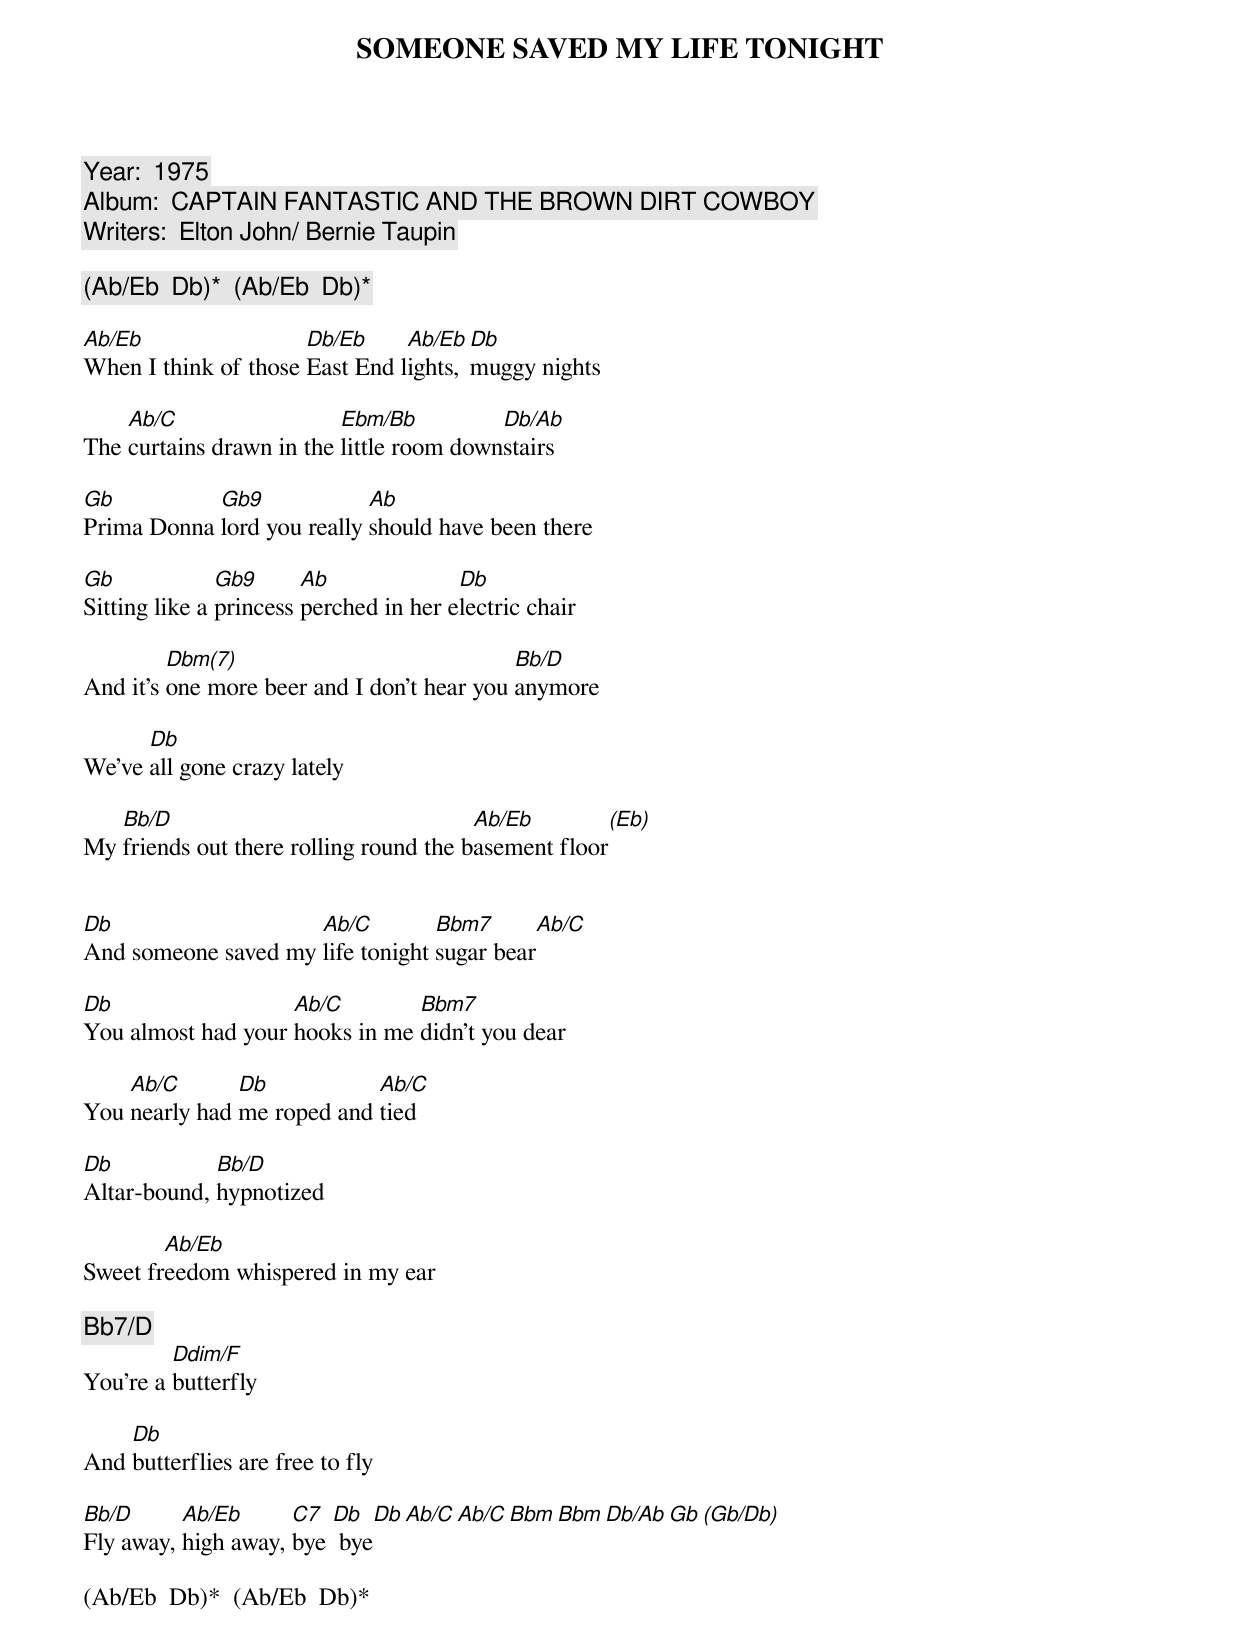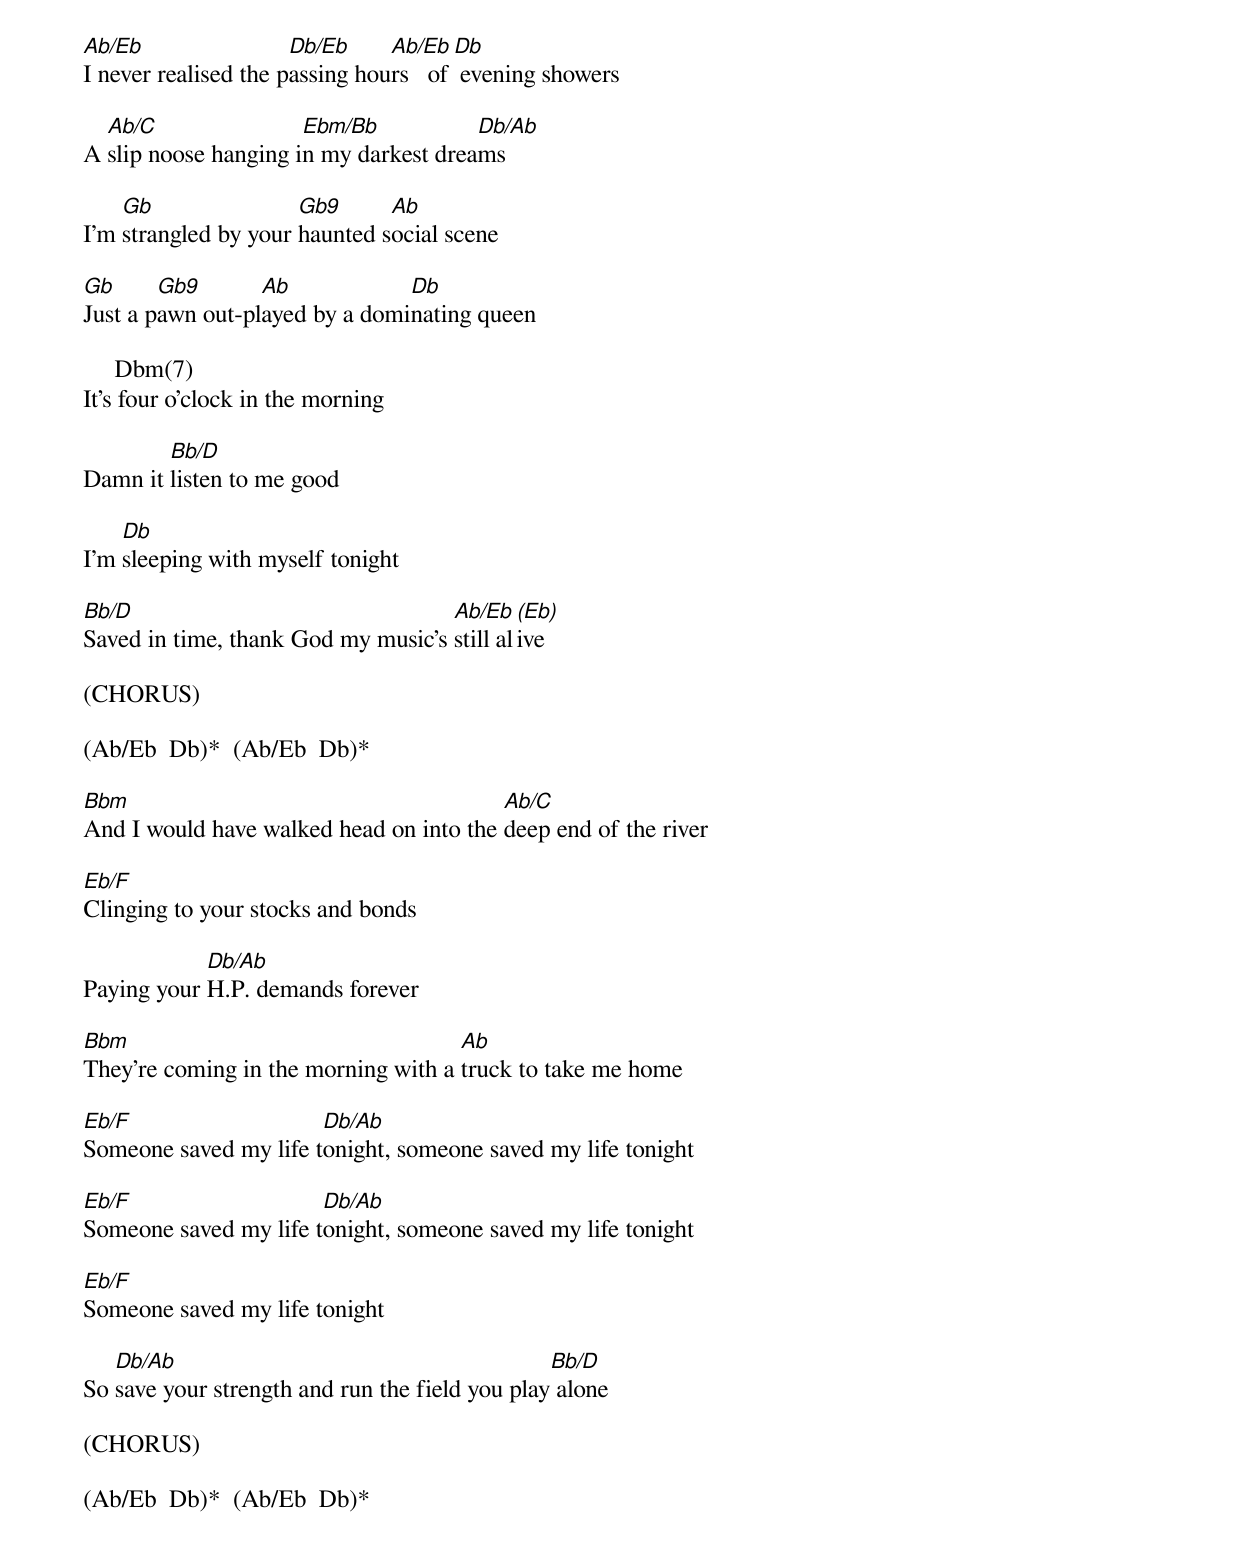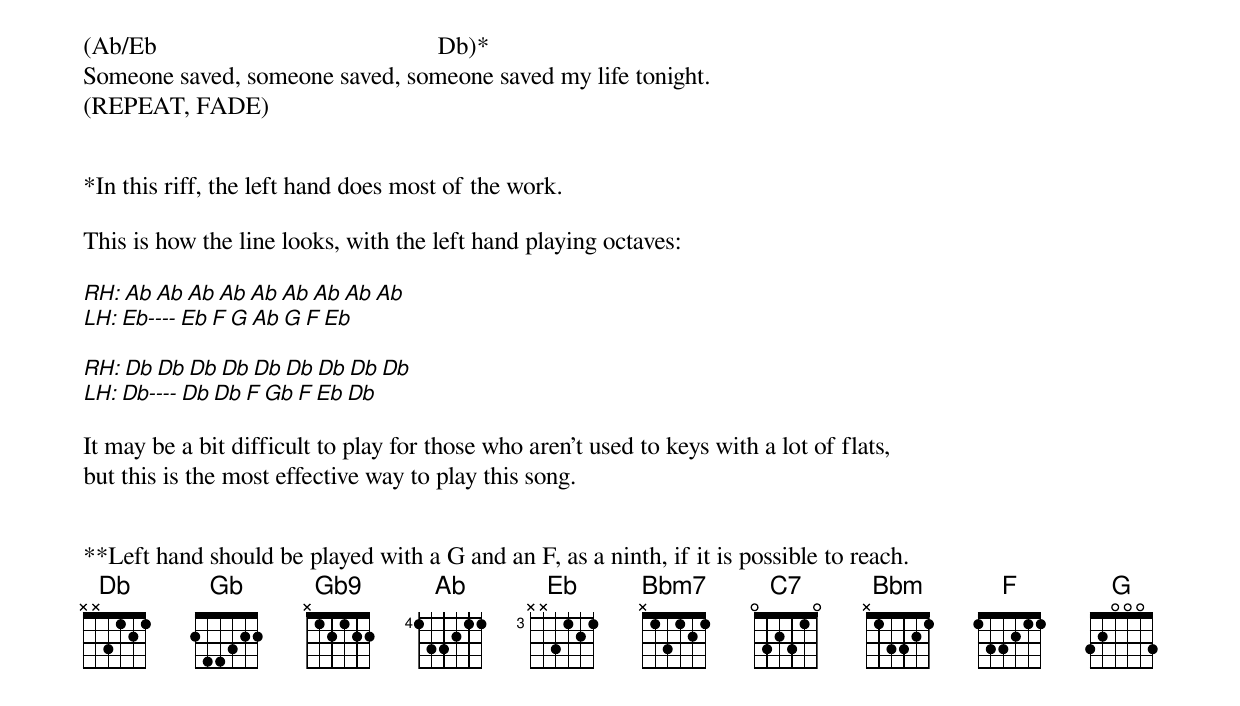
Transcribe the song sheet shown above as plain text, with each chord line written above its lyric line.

SOMEONE SAVED MY LIFE TONIGHT

Year:  1975
Album:  CAPTAIN FANTASTIC AND THE BROWN DIRT COWBOY
Writers:  Elton John/ Bernie Taupin

(Ab/Eb  Db)*  (Ab/Eb  Db)*

Ab/Eb		      Db/Eb     Ab/Eb  Db
When I think of those East End lights, muggy nights

    Ab/C		  Ebm/Bb	  Db/Ab
The curtains drawn in the little room downstairs

Gb	    Gb9		    Ab
Prima Donna lord you really should have been there

Gb	       Gb9	Ab              Db
Sitting like a princess perched in her electric chair

	 Dbm(7)  			    Bb/D
And it's one more beer and I don't hear you anymore

      Db
We've all gone crazy lately

   Bb/D					Ab/Eb		(Eb)
My friends out there rolling round the basement floor


Db		     Ab/C	  Bbm7	     Ab/C
And someone saved my life tonight sugar bear

Db		    Ab/C	Bbm7
You almost had your hooks in me didn't you dear

    Ab/C       Db           Ab/C
You nearly had me roped and tied

Db           Bb/D
Altar-bound, hypnotized

        Ab/Eb
Sweet freedom whispered in my ear

	 [Bb7/D]
	 Ddim/F
You're a butterfly

    Db
And butterflies are free to fly

Bb/D	  Ab/Eb	     C7  Db      Db  Ab/C  Ab/C  Bbm  Bbm  Db/Ab  Gb   (Gb/Db)
Fly away, high away, bye  bye

(Ab/Eb  Db)*  (Ab/Eb  Db)*

Ab/Eb		      Db/Eb     Ab/Eb  Db
I never realised the passing hours   of evening showers

  Ab/C                Ebm/Bb           Db/Ab
A slip noose hanging in my darkest dreams

    Gb                Gb9      Ab
I'm strangled by your haunted social scene

Gb	Gb9	  Ab      	Db
Just a pawn out-played by a dominating queen

     Dbm(7)
It's four o'clock in the morning

        Bb/D
Damn it listen to me good

    Db
I'm sleeping with myself tonight

Bb/D				    Ab/Eb   (Eb)
Saved in time, thank God my music's still alive

(CHORUS)

(Ab/Eb  Db)*  (Ab/Eb  Db)*

Bbm					 Ab/C
And I would have walked head on into the deep end of the river

Eb/F
Clinging to your stocks and bonds

            Db/Ab
Paying your H.P. demands forever

Bbm				     Ab
They're coming in the morning with a truck to take me home

Eb/F		       Db/Ab
Someone saved my life tonight, someone saved my life tonight

Eb/F		       Db/Ab
Someone saved my life tonight, someone saved my life tonight

Eb/F
Someone saved my life tonight

   Db/Ab					Bb/D
So save your strength and run the field you play alone

(CHORUS)

(Ab/Eb  Db)*  (Ab/Eb  Db)*

(Ab/Eb                                             Db)*
Someone saved, someone saved, someone saved my life tonight.
(REPEAT, FADE)


*In this riff, the left hand does most of the work.

This is how the line looks, with the left hand playing octaves:

RH:  Ab  Ab  Ab Ab Ab Ab    Ab Ab Ab
LH:  Eb----  Eb F  G  Ab    G  F  Eb

RH:  Db  Db  Db Db Db Db    Db Db Db
LH:  Db----  Db Db F  Gb    F  Eb Db

It may be a bit difficult to play for those who aren't used to keys with a lot of flats,
but this is the most effective way to play this song.


**Left hand should be played with a G and an F, as a ninth, if it is possible to reach.
